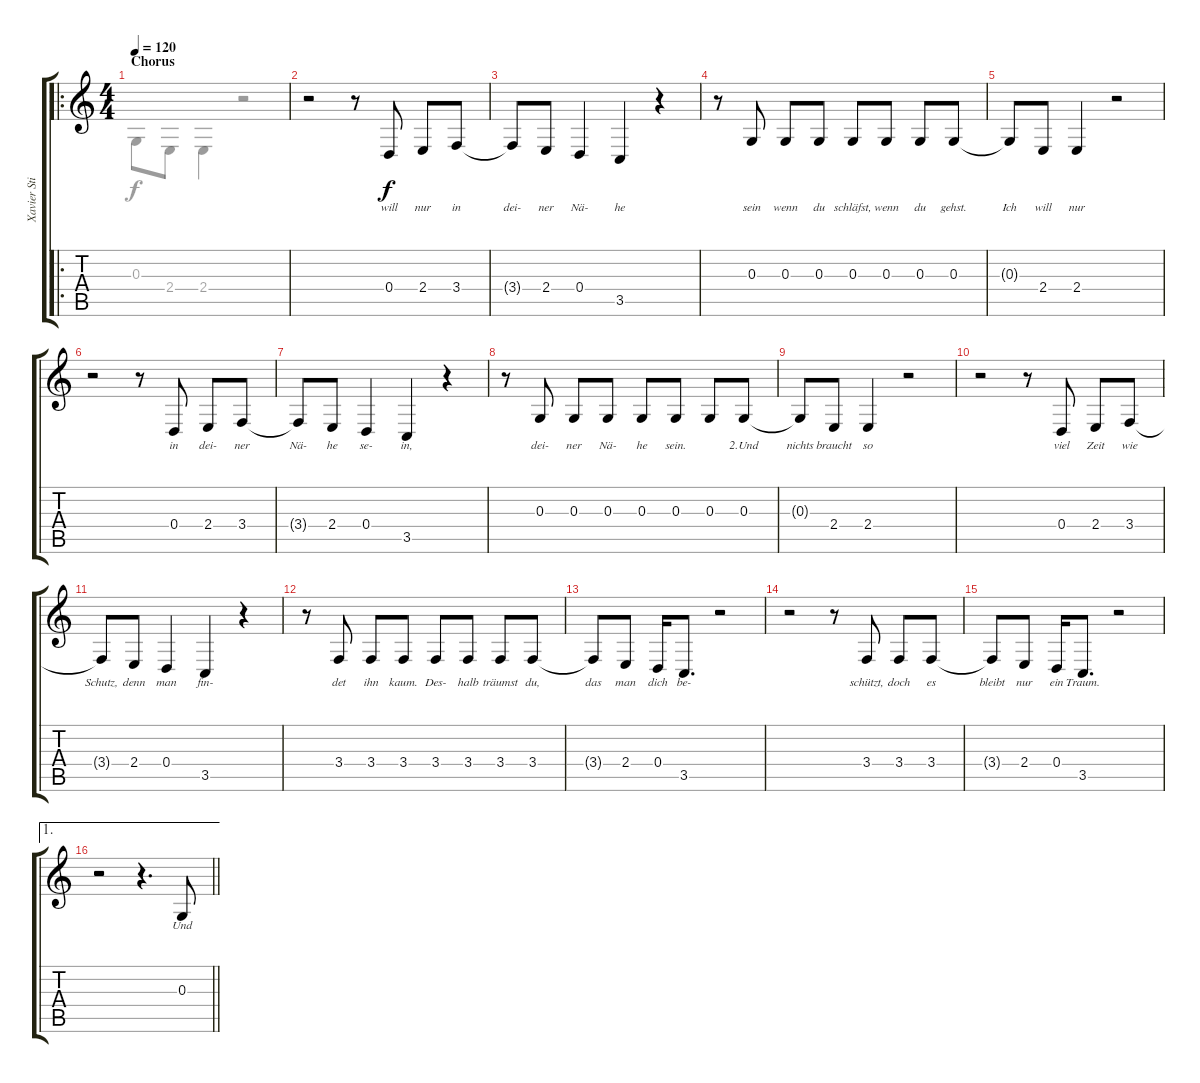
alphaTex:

\track ("Xavier Stimme" "Xavier Sti") {instrument flute}
\staff {score tabs}
\tuning (E4 B3 G3 D3 A2 E2) {hide}
\voice
\ro
\ts (4 4)
\section ("" "Chorus")
\tempo 120
\clef g2
\ks c
|
r.2 r.8 0.4.8{lyrics (0 "will") lyrics (1 "") lyrics (2 "") lyrics (3 "") lyrics (4 "")} 2.4.8{lyrics (0 "nur") lyrics (1 "") lyrics (2 "") lyrics (3 "") lyrics (4 "")} 3.4.8{lyrics (0 "in") lyrics (1 "") lyrics (2 "") lyrics (3 "") lyrics (4 "")} |
3.4{t}.8{lyrics (0 "dei-") lyrics (1 "") lyrics (2 "") lyrics (3 "") lyrics (4 "")} 2.4.8{lyrics (0 "ner") lyrics (1 "") lyrics (2 "") lyrics (3 "") lyrics (4 "")} 0.4.4{lyrics (0 "Nä-") lyrics (1 "") lyrics (2 "") lyrics (3 "") lyrics (4 "")} 3.5.4{lyrics (0 "he") lyrics (1 "") lyrics (2 "") lyrics (3 "") lyrics (4 "")} r.4 |
r.8 0.3.8{lyrics (0 "sein") lyrics (1 "") lyrics (2 "") lyrics (3 "") lyrics (4 "")} 0.3.8{lyrics (0 "wenn") lyrics (1 "") lyrics (2 "") lyrics (3 "") lyrics (4 "")} 0.3.8{lyrics (0 "du") lyrics (1 "") lyrics (2 "") lyrics (3 "") lyrics (4 "")} 0.3.8{lyrics (0 "schläfst,") lyrics (1 "") lyrics (2 "") lyrics (3 "") lyrics (4 "")} 0.3.8{lyrics (0 "wenn") lyrics (1 "") lyrics (2 "") lyrics (3 "") lyrics (4 "")} 0.3.8{lyrics (0 "du") lyrics (1 "") lyrics (2 "") lyrics (3 "") lyrics (4 "")} 0.3.8{lyrics (0 "gehst.") lyrics (1 "") lyrics (2 "") lyrics (3 "") lyrics (4 "")} |
0.3{t}.8{lyrics (0 "Ich") lyrics (1 "") lyrics (2 "") lyrics (3 "") lyrics (4 "")} 2.4.8{lyrics (0 "will") lyrics (1 "") lyrics (2 "") lyrics (3 "") lyrics (4 "")} 2.4.4{lyrics (0 "nur") lyrics (1 "") lyrics (2 "") lyrics (3 "") lyrics (4 "")} r.2 |
r.2 r.8 0.4.8{lyrics (0 "in") lyrics (1 "") lyrics (2 "") lyrics (3 "") lyrics (4 "")} 2.4.8{lyrics (0 "dei-") lyrics (1 "") lyrics (2 "") lyrics (3 "") lyrics (4 "")} 3.4.8{lyrics (0 "ner") lyrics (1 "") lyrics (2 "") lyrics (3 "") lyrics (4 "")} |
3.4{t}.8{lyrics (0 "Nä-") lyrics (1 "") lyrics (2 "") lyrics (3 "") lyrics (4 "")} 2.4.8{lyrics (0 "he") lyrics (1 "") lyrics (2 "") lyrics (3 "") lyrics (4 "")} 0.4.4{lyrics (0 "se-") lyrics (1 "") lyrics (2 "") lyrics (3 "") lyrics (4 "")} 3.5.4{lyrics (0 "in,") lyrics (1 "") lyrics (2 "") lyrics (3 "") lyrics (4 "")} r.4 |
r.8 0.3.8{lyrics (0 "dei-") lyrics (1 "") lyrics (2 "") lyrics (3 "") lyrics (4 "")} 0.3.8{lyrics (0 "ner") lyrics (1 "") lyrics (2 "") lyrics (3 "") lyrics (4 "")} 0.3.8{lyrics (0 "Nä-") lyrics (1 "") lyrics (2 "") lyrics (3 "") lyrics (4 "")} 0.3.8{lyrics (0 "he") lyrics (1 "") lyrics (2 "") lyrics (3 "") lyrics (4 "")} 0.3.8{lyrics (0 "sein.") lyrics (1 "") lyrics (2 "") lyrics (3 "") lyrics (4 "")} 0.3.8{lyrics (0 "") lyrics (1 "") lyrics (2 "") lyrics (3 "") lyrics (4 "")} 0.3.8{lyrics (0 "2.Und") lyrics (1 "") lyrics (2 "") lyrics (3 "") lyrics (4 "")} |
0.3{t}.8{lyrics (0 "nichts") lyrics (1 "") lyrics (2 "") lyrics (3 "") lyrics (4 "")} 2.4.8{lyrics (0 "braucht") lyrics (1 "") lyrics (2 "") lyrics (3 "") lyrics (4 "")} 2.4.4{lyrics (0 "so") lyrics (1 "") lyrics (2 "") lyrics (3 "") lyrics (4 "")} r.2 |
r.2 r.8 0.4.8{lyrics (0 "viel") lyrics (1 "") lyrics (2 "") lyrics (3 "") lyrics (4 "")} 2.4.8{lyrics (0 "Zeit") lyrics (1 "") lyrics (2 "") lyrics (3 "") lyrics (4 "")} 3.4.8{lyrics (0 "wie") lyrics (1 "") lyrics (2 "") lyrics (3 "") lyrics (4 "")} |
3.4{t}.8{lyrics (0 "Schutz,") lyrics (1 "") lyrics (2 "") lyrics (3 "") lyrics (4 "")} 2.4.8{lyrics (0 "denn") lyrics (1 "") lyrics (2 "") lyrics (3 "") lyrics (4 "")} 0.4.4{lyrics (0 "man") lyrics (1 "") lyrics (2 "") lyrics (3 "") lyrics (4 "")} 3.5.4{lyrics (0 "fin-") lyrics (1 "") lyrics (2 "") lyrics (3 "") lyrics (4 "")} r.4 |
r.8 3.4.8{lyrics (0 "det") lyrics (1 "") lyrics (2 "") lyrics (3 "") lyrics (4 "")} 3.4.8{lyrics (0 "ihn") lyrics (1 "") lyrics (2 "") lyrics (3 "") lyrics (4 "")} 3.4.8{lyrics (0 "kaum.") lyrics (1 "") lyrics (2 "") lyrics (3 "") lyrics (4 "")} 3.4.8{lyrics (0 "Des-") lyrics (1 "") lyrics (2 "") lyrics (3 "") lyrics (4 "")} 3.4.8{lyrics (0 "halb") lyrics (1 "") lyrics (2 "") lyrics (3 "") lyrics (4 "")} 3.4.8{lyrics (0 "träumst") lyrics (1 "") lyrics (2 "") lyrics (3 "") lyrics (4 "")} 3.4.8{lyrics (0 "du,") lyrics (1 "") lyrics (2 "") lyrics (3 "") lyrics (4 "")} |
3.4{t}.8{lyrics (0 "das") lyrics (1 "") lyrics (2 "") lyrics (3 "") lyrics (4 "")} 2.4.8{lyrics (0 "man") lyrics (1 "") lyrics (2 "") lyrics (3 "") lyrics (4 "")} 0.4.16{lyrics (0 "dich") lyrics (1 "") lyrics (2 "") lyrics (3 "") lyrics (4 "")} 3.5.8{d lyrics (0 "be-") lyrics (1 "") lyrics (2 "") lyrics (3 "") lyrics (4 "")} r.2 |
r.2 r.8 3.4.8{lyrics (0 "schützt,") lyrics (1 "") lyrics (2 "") lyrics (3 "") lyrics (4 "")} 3.4.8{lyrics (0 "doch") lyrics (1 "") lyrics (2 "") lyrics (3 "") lyrics (4 "")} 3.4.8{lyrics (0 "es") lyrics (1 "") lyrics (2 "") lyrics (3 "") lyrics (4 "")} |
3.4{t}.8{lyrics (0 "bleibt") lyrics (1 "") lyrics (2 "") lyrics (3 "") lyrics (4 "")} 2.4.8{lyrics (0 "nur") lyrics (1 "") lyrics (2 "") lyrics (3 "") lyrics (4 "")} 0.4.16{lyrics (0 "ein") lyrics (1 "") lyrics (2 "") lyrics (3 "") lyrics (4 "")} 3.5.8{d lyrics (0 "Traum.") lyrics (1 "") lyrics (2 "") lyrics (3 "") lyrics (4 "")} r.2 |
\ae 1
\barLineRight lightlight
r.2 r.4{d} 0.3.8{lyrics (0 "Und") lyrics (1 "") lyrics (2 "") lyrics (3 "") lyrics (4 "")}
\voice
\clef g2
\ottava regular
\simile none
\ks c
0.3{t}.8{dy f} 2.4.8 2.4.4 r.2 |
|
|
|
|
|
|
|
|
|
|
|
|
|
|
\barLineRight lightlight
